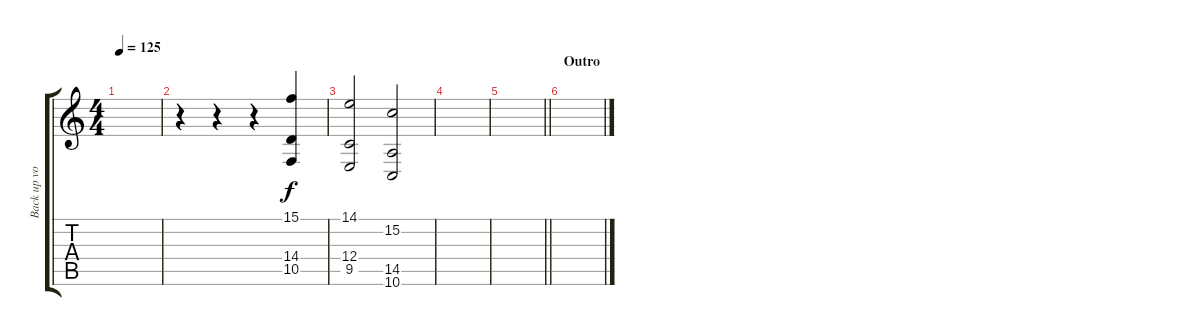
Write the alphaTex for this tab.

\track ("Back up vox" "Back up vo") {instrument flute}
\staff {score tabs}
\tuning (D4 A3 F3 C3 G2 D2) {hide}
\ts (4 4)
\tempo 125
\clef g2
\ks c
|
r.4 r.4 r.4 (15.1 14.4 10.5).4 |
(14.1 12.4 9.5).2 (15.2 14.5 10.6).2 |
|
\barLineRight lightlight
|
\section ("" "Outro")
